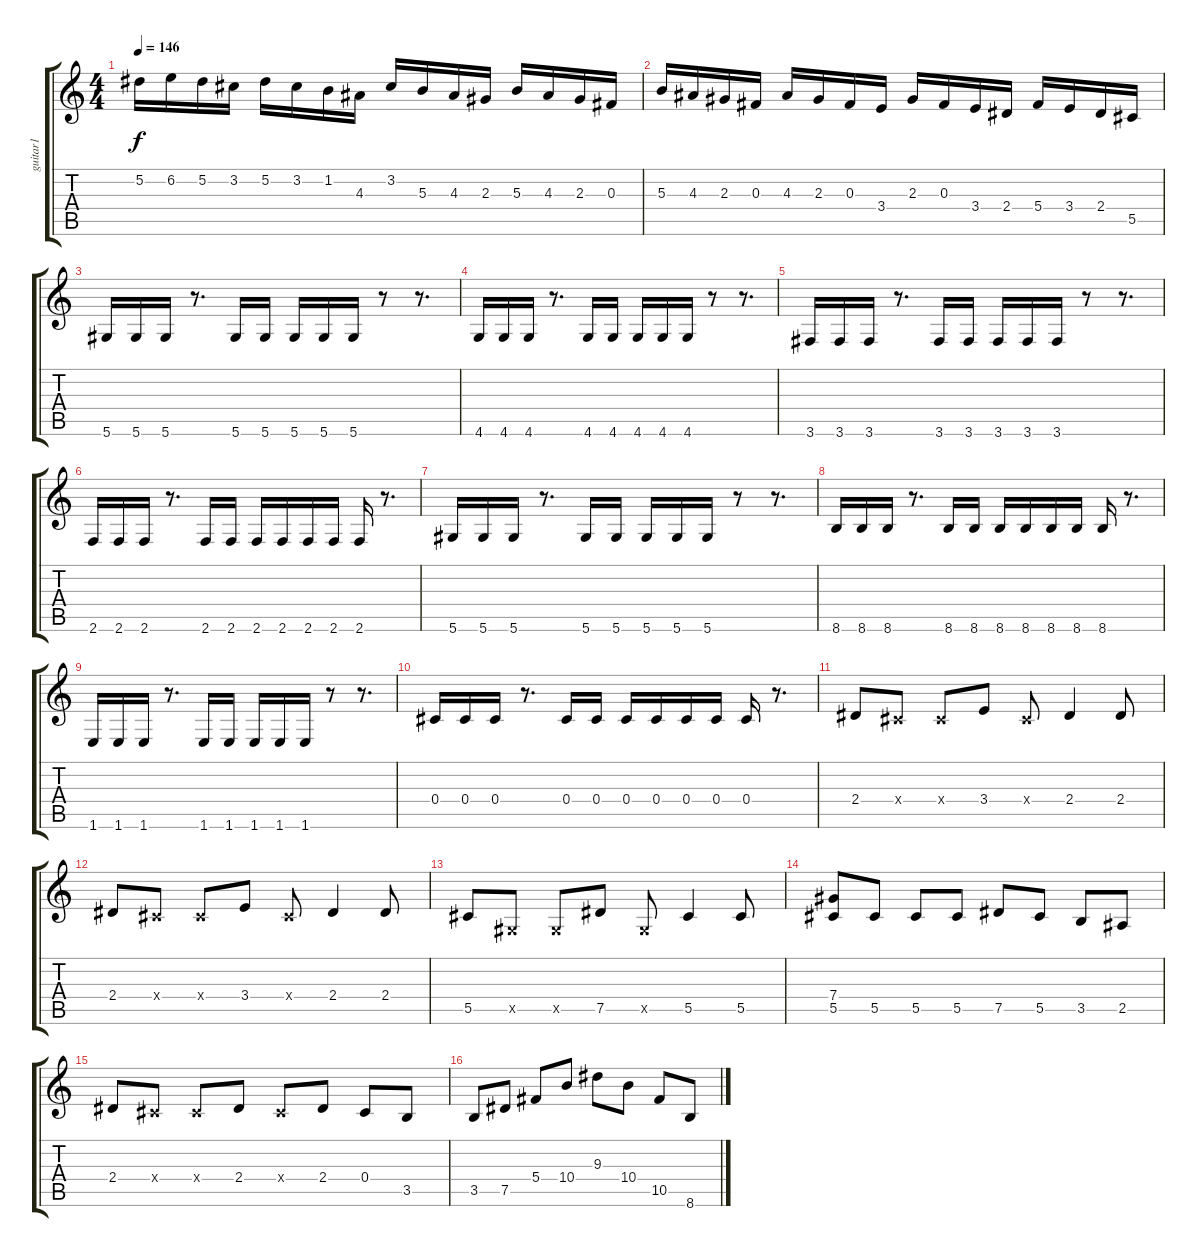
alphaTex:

\track ("guitar1" "guitar1") {instrument overdrivenguitar}
\staff {score tabs}
\tuning (Eb4 Bb3 Gb3 Db3 Ab2 Eb2) {hide}
\ts (4 4)
\tempo 146
\clef g2
\ks c
5.2.16{dy f} 6.2.16 5.2.16 3.2.16 5.2.16 3.2.16 1.2.16 4.3.16 3.2.16 5.3.16 4.3.16 2.3.16 5.3.16 4.3.16 2.3.16 0.3.16 |
5.3.16 4.3.16 2.3.16 0.3.16 4.3.16 2.3.16 0.3.16 3.4.16 2.3.16 0.3.16 3.4.16 2.4.16 5.4.16 3.4.16 2.4.16 5.5.16 |
5.6.16 5.6.16 5.6.16 r.8{d} 5.6.16 5.6.16 5.6.16 5.6.16 5.6.16 r.8 r.8{d} |
4.6.16 4.6.16 4.6.16 r.8{d} 4.6.16 4.6.16 4.6.16 4.6.16 4.6.16 r.8 r.8{d} |
3.6.16 3.6.16 3.6.16 r.8{d} 3.6.16 3.6.16 3.6.16 3.6.16 3.6.16 r.8 r.8{d} |
2.6.16 2.6.16 2.6.16 r.8{d} 2.6.16 2.6.16 2.6.16 2.6.16 2.6.16 2.6.16 2.6.16 r.8{d} |
5.6.16 5.6.16 5.6.16 r.8{d} 5.6.16 5.6.16 5.6.16 5.6.16 5.6.16 r.8 r.8{d} |
8.6.16 8.6.16 8.6.16 r.8{d} 8.6.16 8.6.16 8.6.16 8.6.16 8.6.16 8.6.16 8.6.16 r.8{d} |
1.6.16 1.6.16 1.6.16 r.8{d} 1.6.16 1.6.16 1.6.16 1.6.16 1.6.16 r.8 r.8{d} |
0.4.16 0.4.16 0.4.16 r.8{d} 0.4.16 0.4.16 0.4.16 0.4.16 0.4.16 0.4.16 0.4.16 r.8{d} |
2.4.8 0.4{x}.8 0.4{x}.8 3.4.8 0.4{x}.8 2.4.4 2.4.8 |
2.4.8 0.4{x}.8 0.4{x}.8 3.4.8 0.4{x}.8 2.4.4 2.4.8 |
5.5.8 0.5{x}.8 0.5{x}.8 7.5.8 0.5{x}.8 5.5.4 5.5.8 |
(7.4 5.5).8 5.5.8 5.5.8 5.5.8 7.5.8 5.5.8 3.5.8 2.5.8 |
2.4.8 0.4{x}.8 0.4{x}.8 2.4.8 0.4{x}.8 2.4.8 0.4.8 3.5.8 |
3.5.8 7.5.8 5.4.8 10.4.8 9.3.8 10.4.8 10.5.8 8.6.8
